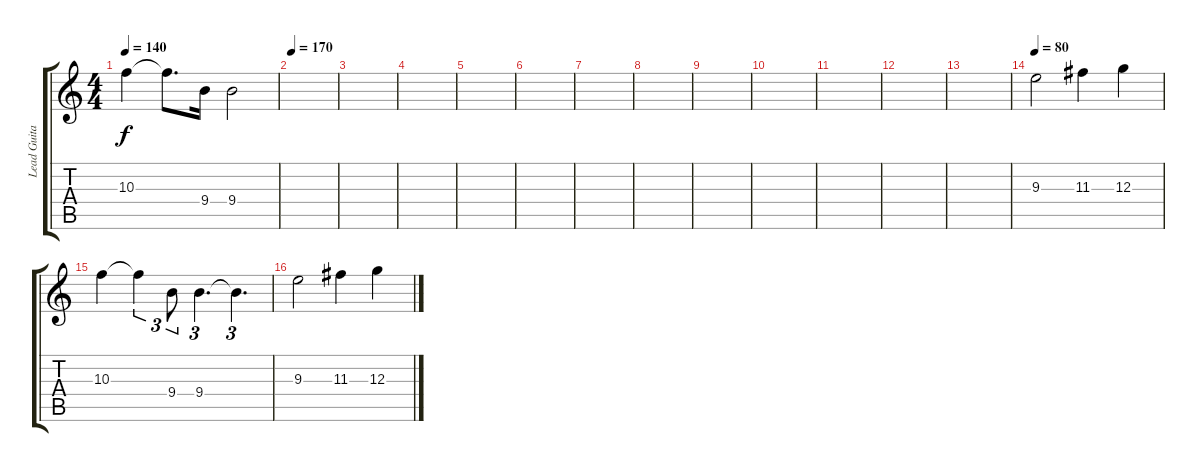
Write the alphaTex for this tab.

\track ("Lead Guitar" "Lead Guita") {instrument distortionguitar}
\staff {score tabs}
\tuning (E4 B3 G3 D3 A2 E2) {hide}
\ts (4 4)
\tempo 140
\clef g2
\ks c
10.3.4{dy f} 10.3{t}.8{d} 9.4.16 9.4.2 |
\tempo 170
|
|
|
|
|
|
|
|
|
|
|
|
\tempo 80
9.3.2 11.3.4 12.3.4 |
10.3.4 10.3{t}.4{tu (3 2)} 9.4.8{tu (3 2)} 9.4.4{d tu (3 2)} 9.4{t}.4{d tu (3 2)} |
9.3.2 11.3.4 12.3.4
